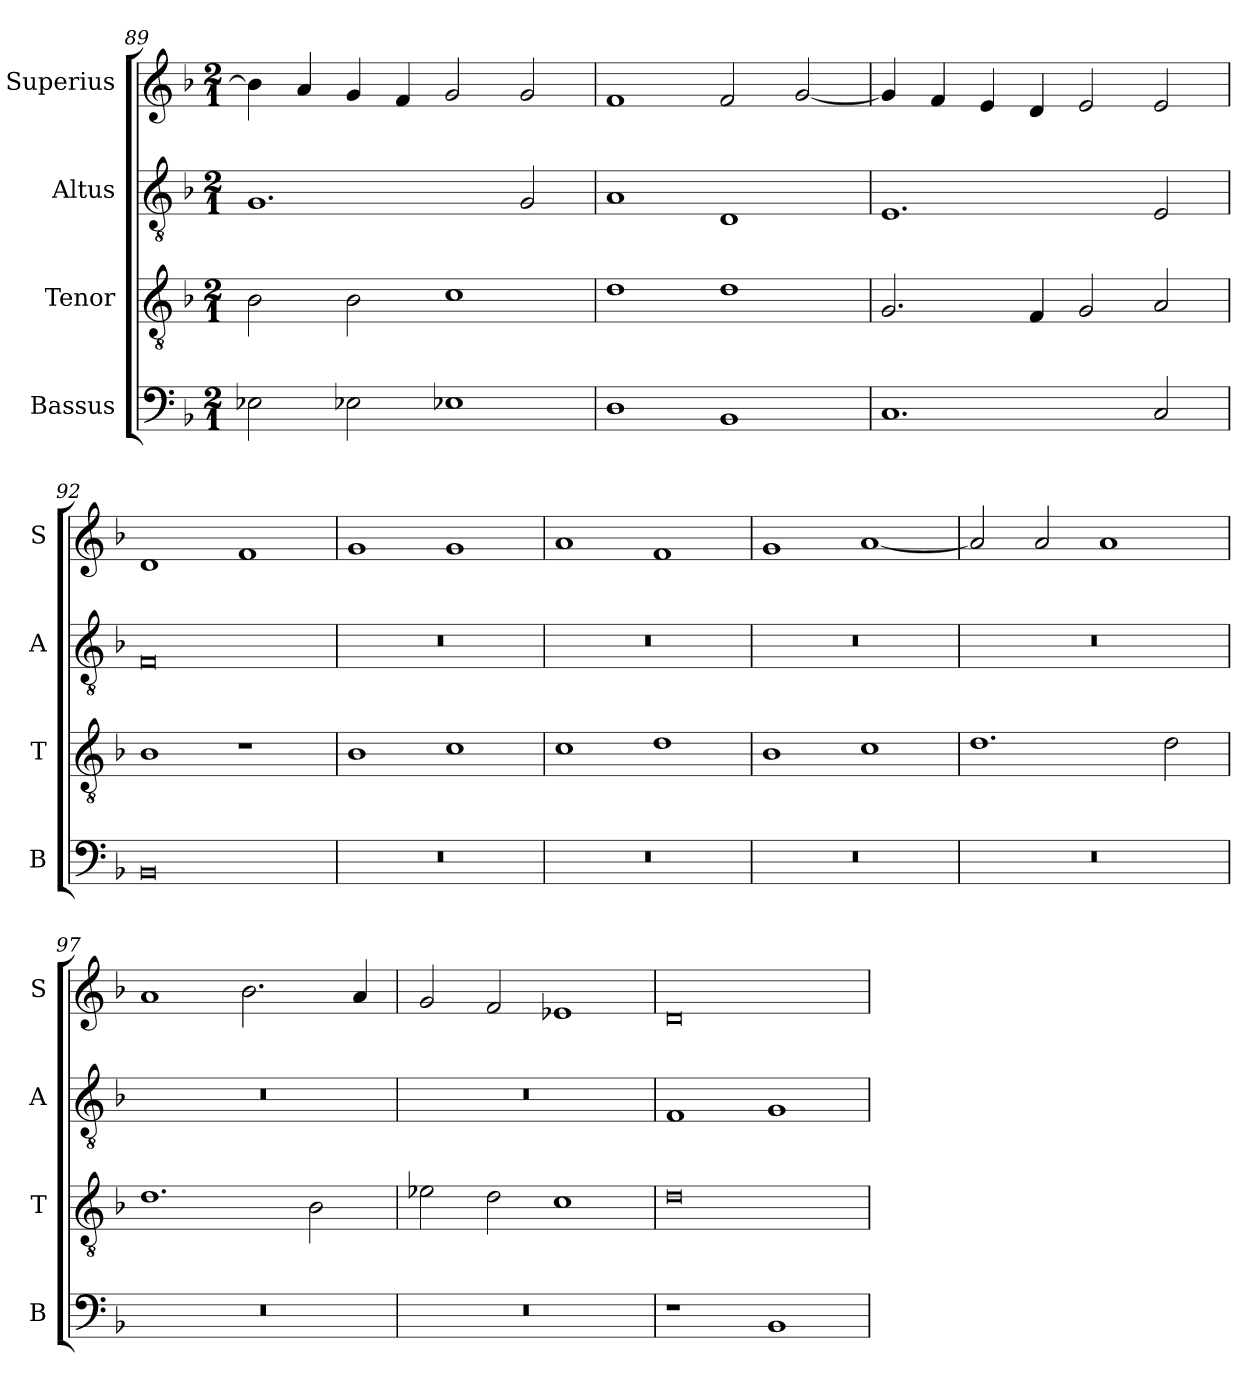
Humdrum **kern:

**kern	**kern	**kern	**kern
*part4	*part3	*part2	*part1
*staff4	*staff3	*staff2	*staff1
*I"Bassus	*I"Tenor	*I"Altus	*I"Superius
*I'B	*I'T	*I'A	*I'S
*clefF4	*clefGv2	*clefGv2	*clefG2
*k[b-]	*k[b-]	*k[b-]	*k[b-]
*M2/1	*M2/1	*M2/1	*M2/1
=89	=89	=89	=89
2E-X\	2B-\	1.G	4b-\]
.	.	.	4a/
2E-X\	2B-\	.	4g/
.	.	.	4f/
1E-X	1c	.	2g/
.	.	2G/	2g/
=90	=90	=90	=90
1D	1d	1A	1f
1BB-	1d	1D	2f/
.	.	.	[2g/
=91	=91	=91	=91
1.C	2.G/	1.E	4g/]
.	.	.	4f/
.	.	.	4e/
.	4F/	.	4d/
.	2G/	.	2e/
2C/	2A/	2E/	2e/
=92	=92	=92	=92
0BB-	1B-	0F	1d
.	1r	.	1f
=93	=93	=93	=93
0r	1B-	0r	1g
.	1c	.	1g
=94	=94	=94	=94
0r	1c	0r	1a
.	1d	.	1f
=95	=95	=95	=95
0r	1B-	0r	1g
.	1c	.	[1a
=96	=96	=96	=96
0r	1.d	0r	2a/]
.	.	.	2a/
.	.	.	1a
.	2d\	.	.
=97	=97	=97	=97
0r	1.d	0r	1a
.	.	.	2.b-\
.	2B-\	.	.
.	.	.	4a/
=98	=98	=98	=98
0r	2e-X\	0r	2g/
.	2d\	.	2f/
.	1c	.	1e-X
=99	=99	=99	=99
1r	0d	1F	0d
1BB-	.	1G	.
=	=	=	=
*-	*-	*-	*-
